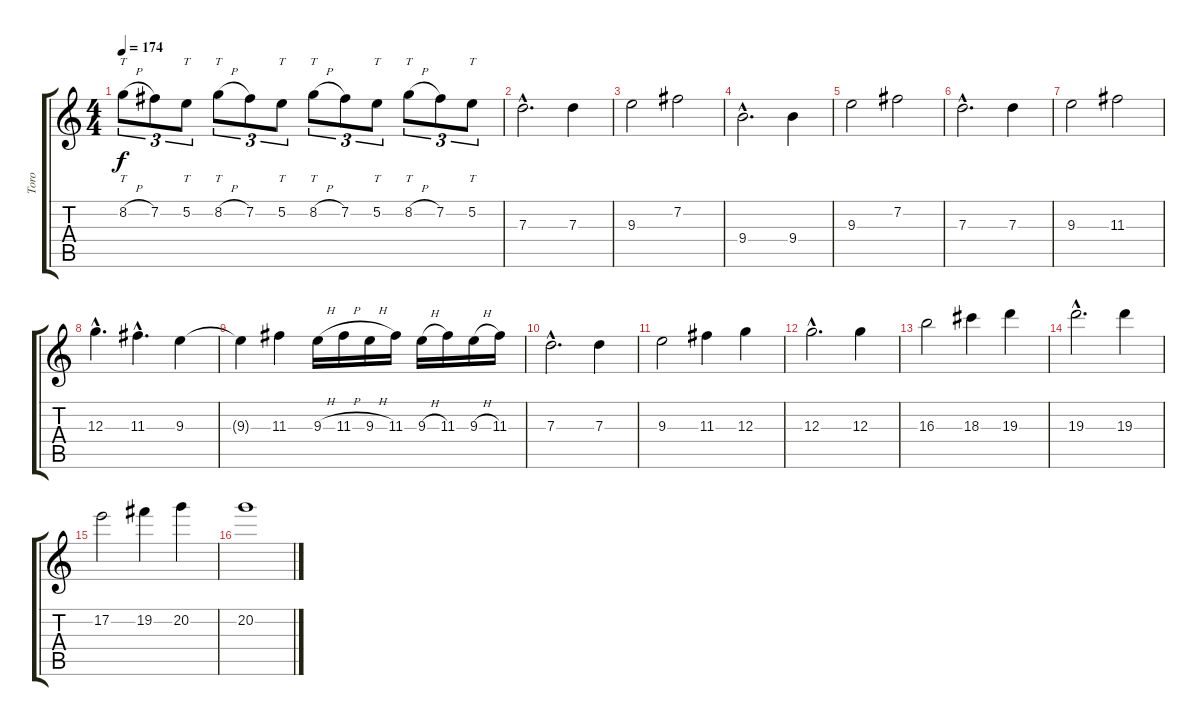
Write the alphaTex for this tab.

\track ("Toro" "Toro") {instrument distortionguitar}
\staff {score tabs}
\tuning (E4 B3 G3 D3 A2 E2) {hide}
\ts (4 4)
\tempo 174
\clef g2
\ks c
8.2{h}.8{tt tu (3 2) dy f} 7.2.8{tu (3 2)} 5.2.8{tt tu (3 2)} 8.2{h}.8{tt tu (3 2)} 7.2.8{tu (3 2)} 5.2.8{tt tu (3 2)} 8.2{h}.8{tt tu (3 2)} 7.2.8{tu (3 2)} 5.2.8{tt tu (3 2)} 8.2{h}.8{tt tu (3 2)} 7.2.8{tu (3 2)} 5.2.8{tt tu (3 2)} |
7.3{hac}.2{d} 7.3.4 |
9.3.2 7.2.2 |
9.4{hac}.2{d} 9.4.4 |
9.3.2 7.2.2 |
7.3{hac}.2{d} 7.3.4 |
9.3.2 11.3.2 |
12.3{hac}.4{d} 11.3{hac}.4{d} 9.3.4 |
9.3{t}.4 11.3.4 9.3{h}.16 11.3{h}.16 9.3{h}.16 11.3.16 9.3{h}.16 11.3.16 9.3{h}.16 11.3.16 |
7.3{hac}.2{d} 7.3.4 |
9.3.2 11.3.4 12.3.4 |
12.3{hac}.2{d} 12.3.4 |
16.3.2 18.3.4 19.3.4 |
19.3{hac}.2{d} 19.3.4 |
17.2.2 19.2.4 20.2.4 |
20.2.1
